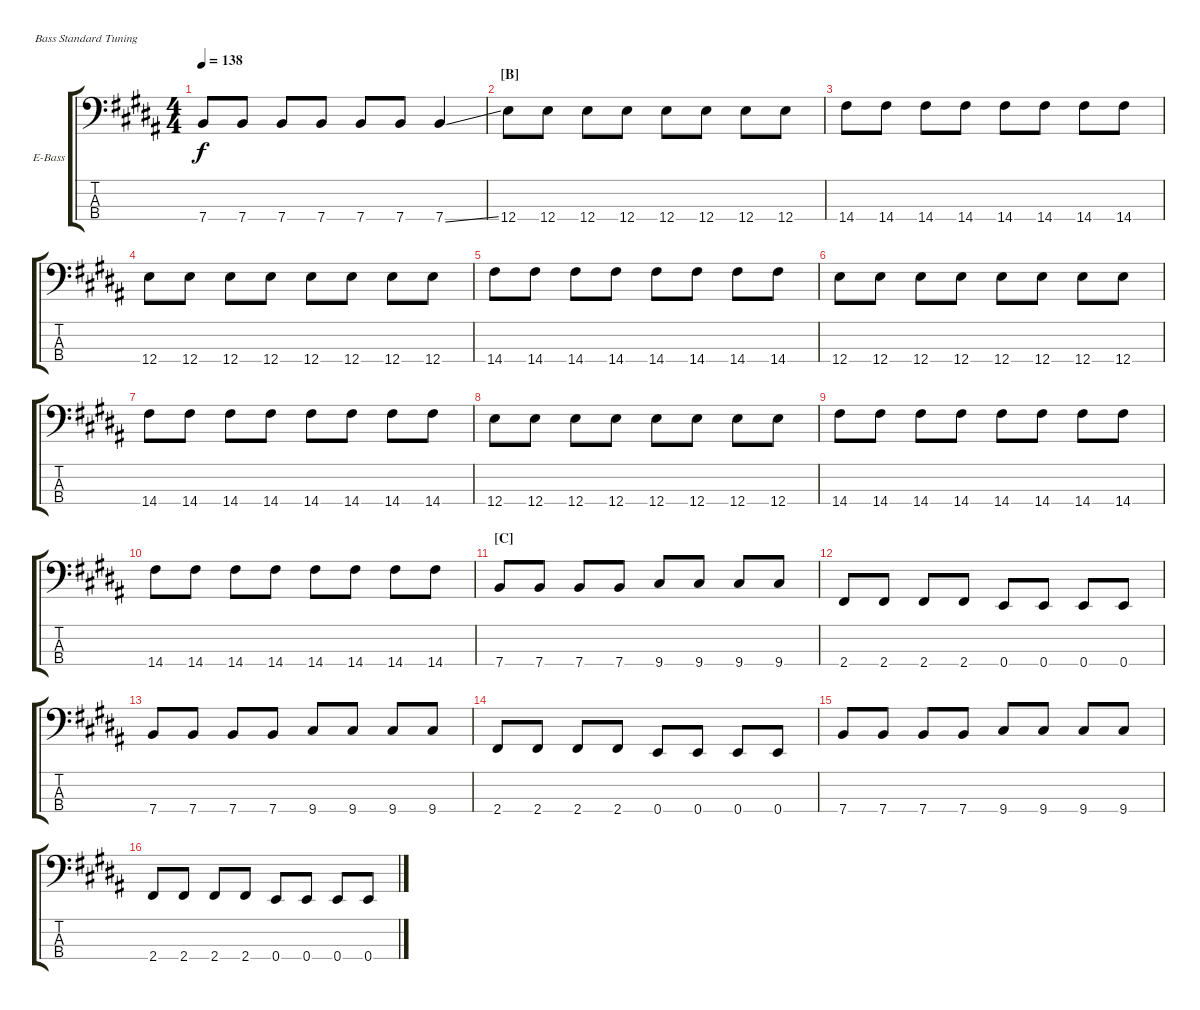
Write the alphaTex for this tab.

\bracketExtendMode groupsimilarinstruments
\firstSystemTrackNameOrientation horizontal
\otherSystemsTrackNameOrientation horizontal
\track ("Nikolaï Fraiture" "E-Bass") {instrument electricbassfinger}
\staff {score tabs}
\tuning (G2 D2 A1 E1)
\ts (4 4)
\tempo 138
\clef f4
\ks b
7.4.8{dy f} 7.4.8 7.4.8 7.4.8 7.4.8 7.4.8 7.4{ss}.4 |
\section ("B" "")
12.4.8 12.4.8 12.4.8 12.4.8 12.4.8 12.4.8 12.4.8 12.4.8 |
14.4.8 14.4.8 14.4.8 14.4.8 14.4.8 14.4.8 14.4.8 14.4.8 |
12.4.8 12.4.8 12.4.8 12.4.8 12.4.8 12.4.8 12.4.8 12.4.8 |
14.4.8 14.4.8 14.4.8 14.4.8 14.4.8 14.4.8 14.4.8 14.4.8 |
12.4.8 12.4.8 12.4.8 12.4.8 12.4.8 12.4.8 12.4.8 12.4.8 |
14.4.8 14.4.8 14.4.8 14.4.8 14.4.8 14.4.8 14.4.8 14.4.8 |
12.4.8 12.4.8 12.4.8 12.4.8 12.4.8 12.4.8 12.4.8 12.4.8 |
14.4.8 14.4.8 14.4.8 14.4.8 14.4.8 14.4.8 14.4.8 14.4.8 |
14.4.8 14.4.8 14.4.8 14.4.8 14.4.8 14.4.8 14.4.8 14.4.8 |
\section ("C" "")
7.4.8 7.4.8 7.4.8 7.4.8 9.4.8 9.4.8 9.4.8 9.4.8 |
2.4.8 2.4.8 2.4.8 2.4.8 0.4.8 0.4.8 0.4.8 0.4.8 |
7.4.8 7.4.8 7.4.8 7.4.8 9.4.8 9.4.8 9.4.8 9.4.8 |
2.4.8 2.4.8 2.4.8 2.4.8 0.4.8 0.4.8 0.4.8 0.4.8 |
7.4.8 7.4.8 7.4.8 7.4.8 9.4.8 9.4.8 9.4.8 9.4.8 |
2.4.8 2.4.8 2.4.8 2.4.8 0.4.8 0.4.8 0.4.8 0.4.8
